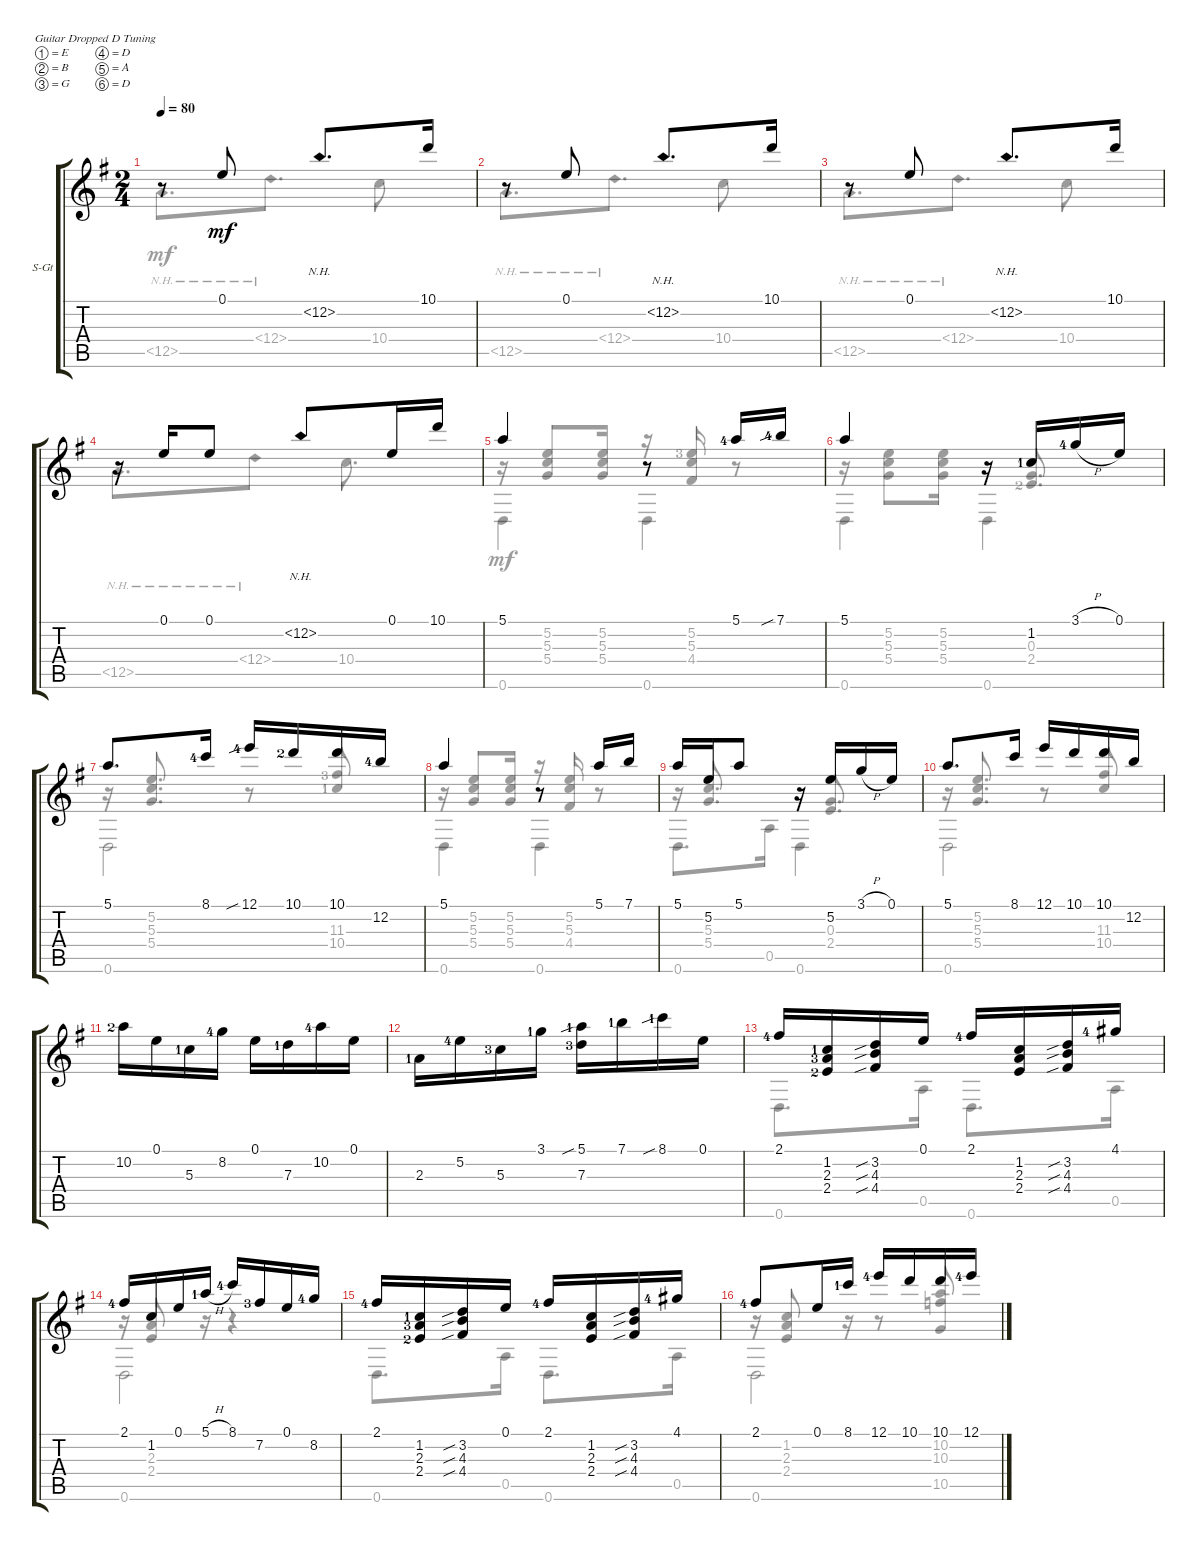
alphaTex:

\defaultSystemsLayout 4
\bracketExtendMode groupsimilarinstruments
\firstSystemTrackNameOrientation horizontal
\otherSystemsTrackNameOrientation horizontal
\track ("Steel Guitar" "S-Gt") {instrument acousticguitarsteel}
\staff {score tabs}
\tuning (E4 B3 G3 D3 A2 D2)
\voice
\ts (2 4)
\tempo 80
\clef g2
\ks g
r.8{dy mf} 0.1.8 12.2{nh}.8{d} 10.1.16 |
r.8 0.1.8 12.2{nh}.8{d} 10.1.16 |
r.8 0.1.8 12.2{nh}.8{d} 10.1.16 |
r.16 0.1.16 0.1.8 12.2{nh}.8 0.1.16 10.1.16 |
5.1.4 r.8 5.1{lf 5}.16 7.1{sib lf 5}.16 |
5.1.4 r.16 1.2{lf 2}.16 3.1{h lf 5}.16 0.1.16 |
5.1.8{d} 8.1{lf 5}.16 12.1{sib lf 5}.16 10.1{lf 3}.16 10.1.16 12.2{lf 5}.16 |
5.1.4 r.8 5.1.16 7.1.16 |
5.1.16 5.2.16 5.1.8 r.16 5.2.16 3.1{h}.16 0.1.16 |
5.1.8{d} 8.1.16 12.1.16 10.1.16 10.1.16 12.2.16 |
10.2{lf 3}.16 0.1.16 5.3{lf 2}.16 8.2{lf 5}.16 0.1.16 7.3{lf 2}.16 10.2{lf 5}.16 0.1.16 |
2.3{lf 2}.16 5.2{lf 5}.16 5.3{lf 4}.16 3.1{lf 2}.16 (5.1{sib lf 2} 7.3{lf 4}).16 7.1{lf 2}.16 8.1{sib lf 2}.16 0.1.16 |
2.1{lf 5}.16 (1.2{lf 2} 2.3{lf 4} 2.4{lf 3}).16 (3.2{sib} 4.3{sib} 4.4{sib}).16 0.1.16 2.1{lf 5}.16 (1.2 2.3 2.4).16 (3.2{sib} 4.3{sib} 4.4{sib}).16 4.1{lf 5}.16 |
2.1{lf 5}.16 1.2.16 0.1.16 5.1{h lf 2}.16 8.1{lf 5}.16 7.2{lf 4}.16 0.1.16 8.2{lf 5}.16 |
2.1{lf 5}.16 (1.2{lf 2} 2.3{lf 4} 2.4{lf 3}).16 (3.2{sib} 4.3{sib} 4.4{sib}).16 0.1.16 2.1{lf 5}.16 (1.2 2.3 2.4).16 (3.2{sib} 4.3{sib} 4.4{sib}).16 4.1{lf 5}.16 |
2.1{lf 5}.8 0.1.16 8.1{lf 2}.16 12.1{lf 5}.16 10.1.16 10.1.16 12.1{lf 5}.16
\voice
\clef g2
\ottava regular
\simile none
\ks g
12.5{nh}.8{d dy mf} 12.4{nh}.8{d} 10.4.8 |
12.5{nh}.8{d} 12.4{nh}.8{d} 10.4.8 |
12.5{nh}.8{d} 12.4{nh}.8{d} 10.4.8 |
12.5{nh}.8{d} 12.4{nh}.8 10.4.8{d} |
r.16{beam invert} (5.2 5.3 5.4).8{beam invert} (5.4 5.3 5.2).16 r.16{beam invert} (5.2{lf 4} 5.3 4.4).16{beam invert} r.8{beam invert} |
r.16 (5.2 5.3 5.4).8 (5.4 5.3 5.2).16 r.16 (0.3 2.4{lf 3}).8{d beam invert} |
r.16 (5.2 5.3 5.4).8{d beam invert} r.8 (11.3{lf 4} 10.4{lf 2}).8{beam invert} |
r.16 (5.2 5.3 5.4).8{beam invert} (5.4 5.3 5.2).16 r.16{beam invert} (5.2 5.3 4.4).16{beam invert} r.8 |
r.16{beam invert} (5.3 5.4).8{d beam invert} r.16{beam invert} (0.3 2.4).8{d beam invert} |
r.16 (5.2 5.3 5.4).8{d beam invert} r.8 (11.3 10.4).8{beam invert} |
|
|
0.6.8{d} 0.5.16 0.6.8{d} 0.5.16 |
r.16{beam invert} (2.4 2.3).8{beam invert} r.16{beam invert} r.4{beam invert} |
0.6.8{d} 0.5.16 0.6.8{d} 0.5.16 |
r.16{beam invert} (2.4 2.3 1.2).8{beam invert} r.16{beam invert} r.8 (10.5 10.2 10.3).8{beam invert}
\voice
\clef g2
\ottava regular
\simile none
\ks g
|
|
|
|
0.6.4 0.6.4 |
0.6.4 0.6.4 |
0.6.2 |
0.6.4 0.6.4 |
0.6.8{d} 0.5.16 0.6.4 |
0.6.2 |
|
|
|
0.6.2 |
|
0.6.2
